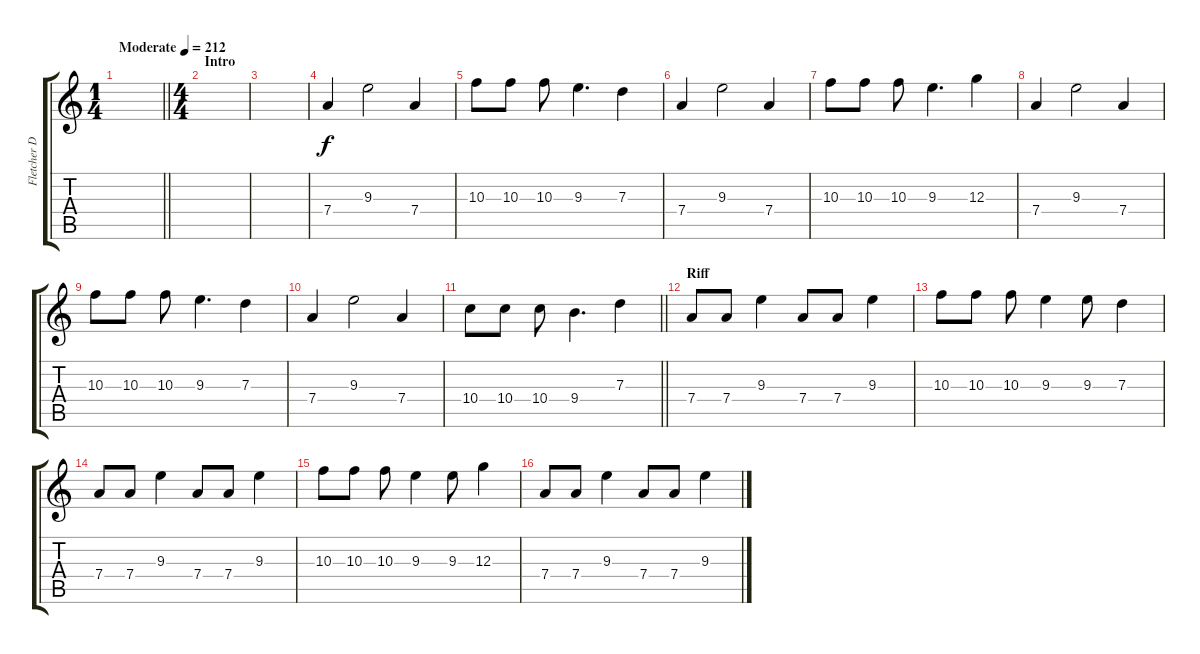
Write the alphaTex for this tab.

\track ("Fletcher Dragge - Guitar Lead" "Fletcher D") {instrument overdrivenguitar}
\staff {score tabs}
\tuning (E4 B3 G3 D3 A2 E2) {hide}
\ts (1 4)
\tempo (212 "Moderate")
\clef g2
\barLineRight lightlight
\ks c
|
\ts (4 4)
\section ("" "Intro")
|
|
7.4.4 9.3.2 7.4.4 |
10.3.8 10.3.8 10.3.8 9.3.4{d} 7.3.4 |
7.4.4 9.3.2 7.4.4 |
10.3.8 10.3.8 10.3.8 9.3.4{d} 12.3.4 |
7.4.4 9.3.2 7.4.4 |
10.3.8 10.3.8 10.3.8 9.3.4{d} 7.3.4 |
7.4.4 9.3.2 7.4.4 |
\barLineRight lightlight
10.4.8 10.4.8 10.4.8 9.4.4{d} 7.3.4 |
\section ("" "Riff")
7.4.8 7.4.8 9.3.4 7.4.8 7.4.8 9.3.4 |
10.3.8 10.3.8 10.3.8 9.3.4 9.3.8 7.3.4 |
7.4.8 7.4.8 9.3.4 7.4.8 7.4.8 9.3.4 |
10.3.8 10.3.8 10.3.8 9.3.4 9.3.8 12.3.4 |
7.4.8 7.4.8 9.3.4 7.4.8 7.4.8 9.3.4
